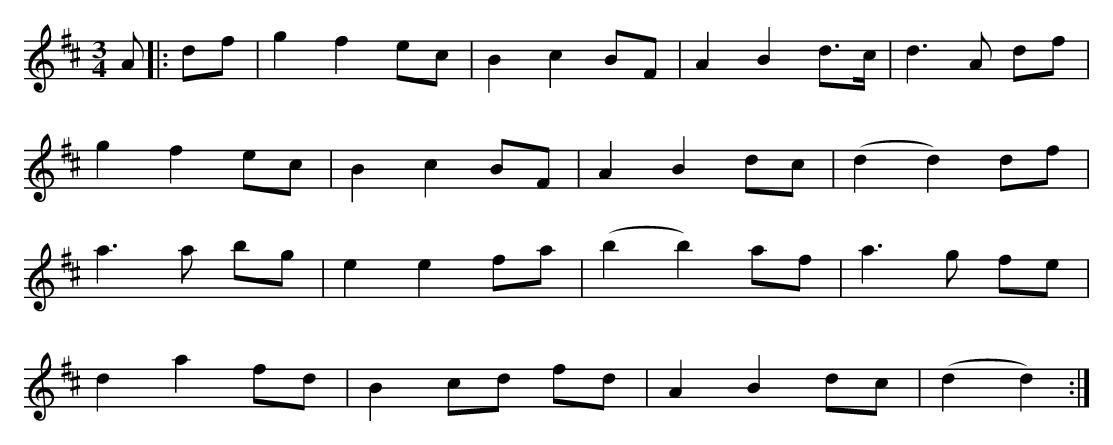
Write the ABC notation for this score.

X:1
M:3/4
K:D
A|:df| g2 f2 ec|B2 c2 BF|A2 B2 d>c|d3A df|
g2 f2 ec|B2 c2 BF|A2 B2 dc|(d2 d2) df|
a3a bg|e2 e2 fa|(b2 b2) af|a3g fe|
d2 a2 fd|B2 cd fd|A2 B2 dc|(d2 d2):|
